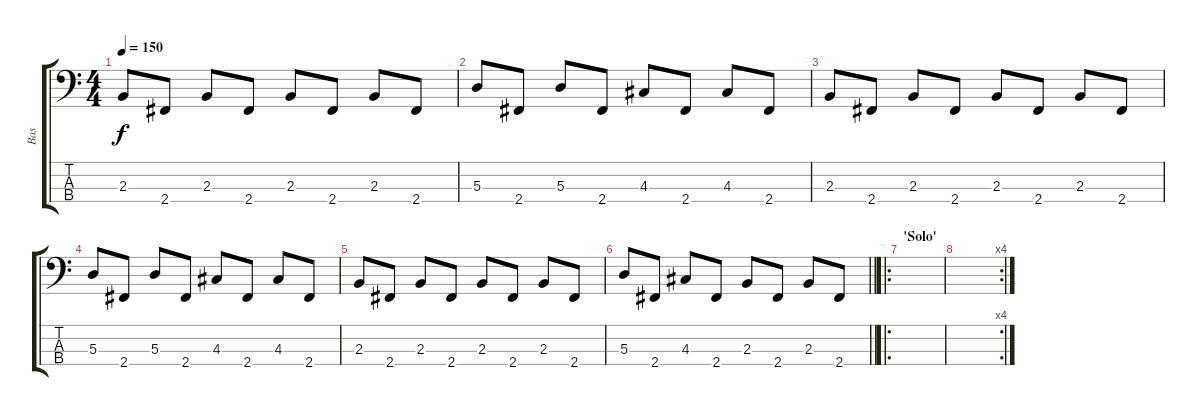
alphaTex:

\track ("Bas" "Bas") {instrument electricbassfinger}
\staff {score tabs}
\tuning (G2 D2 A1 E1) {hide}
\ts (4 4)
\tempo 150
\clef f4
\ks c
2.3.8{dy f} 2.4.8 2.3.8 2.4.8 2.3.8 2.4.8 2.3.8 2.4.8 |
5.3.8 2.4.8 5.3.8 2.4.8 4.3.8 2.4.8 4.3.8 2.4.8 |
2.3.8 2.4.8 2.3.8 2.4.8 2.3.8 2.4.8 2.3.8 2.4.8 |
5.3.8 2.4.8 5.3.8 2.4.8 4.3.8 2.4.8 4.3.8 2.4.8 |
2.3.8 2.4.8 2.3.8 2.4.8 2.3.8 2.4.8 2.3.8 2.4.8 |
\barLineRight lightlight
5.3.8 2.4.8 4.3.8 2.4.8 2.3.8 2.4.8 2.3.8 2.4.8 |
\ro
\section ("" "'Solo'")
|
\rc 4
